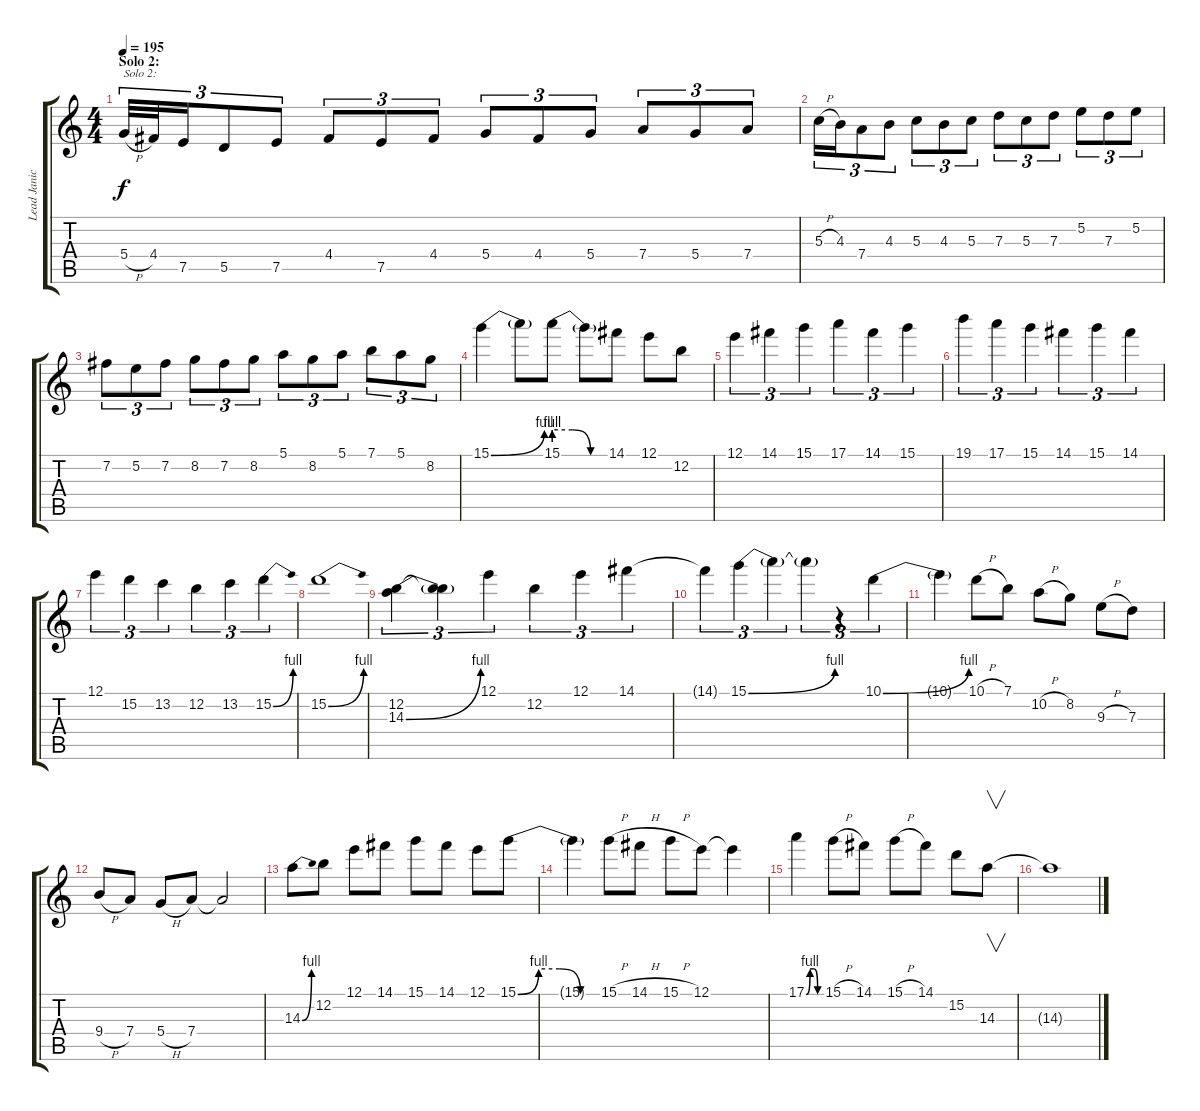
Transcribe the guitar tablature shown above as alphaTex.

\track ("Lead Janick Gers" "Lead Janic") {instrument overdrivenguitar}
\staff {score tabs}
\tuning (E4 B3 G3 D3 A2 E2) {hide}
\ts (4 4)
\section ("" "Solo 2:")
\tempo 195
\clef g2
\ks c
5.4{h}.32{tu (3 2) txt "Solo 2:" dy f instrument overdrivenguitar} 4.4.32{tu (3 2)} 7.5.16{tu (3 2)} 5.5.8{tu (3 2)} 7.5.8{tu (3 2)} 4.4.8{tu (3 2)} 7.5.8{tu (3 2)} 4.4.8{tu (3 2)} 5.4.8{tu (3 2)} 4.4.8{tu (3 2)} 5.4.8{tu (3 2)} 7.4.8{tu (3 2)} 5.4.8{tu (3 2)} 7.4.8{tu (3 2)} |
5.3{h}.16{tu (3 2)} 4.3.16{tu (3 2)} 7.4.8{tu (3 2)} 4.3.8{tu (3 2)} 5.3.8{tu (3 2)} 4.3.8{tu (3 2)} 5.3.8{tu (3 2)} 7.3.8{tu (3 2)} 5.3.8{tu (3 2)} 7.3.8{tu (3 2)} 5.2.8{tu (3 2)} 7.3.8{tu (3 2)} 5.2.8{tu (3 2)} |
7.2.8{tu (3 2)} 5.2.8{tu (3 2)} 7.2.8{tu (3 2)} 8.2.8{tu (3 2)} 7.2.8{tu (3 2)} 8.2.8{tu (3 2)} 5.1.8{tu (3 2)} 8.2.8{tu (3 2)} 5.1.8{tu (3 2)} 7.1.8{tu (3 2)} 5.1.8{tu (3 2)} 8.2.8{tu (3 2)} |
15.1{be (bend 0 0 60 4)}.4 15.1{t}.8 15.1{be (custom 0 4 20 4 40 0 60 0)}.8 15.1{t}.8 14.1.8 12.1.8 12.2.8 |
12.1.4{tu (3 2)} 14.1.4{tu (3 2)} 15.1.4{tu (3 2)} 17.1.4{tu (3 2)} 14.1.4{tu (3 2)} 15.1.4{tu (3 2)} |
19.1.4{tu (3 2)} 17.1.4{tu (3 2)} 15.1.4{tu (3 2)} 14.1.4{tu (3 2)} 15.1.4{tu (3 2)} 14.1.4{tu (3 2)} |
12.1.4{tu (3 2)} 15.2.4{tu (3 2)} 13.2.4{tu (3 2)} 12.2.4{tu (3 2)} 13.2.4{tu (3 2)} 15.2{be (bend 0 0 60 4)}.4{tu (3 2)} |
15.2{be (bend 0 0 60 4)}.1 |
(12.2 14.3{be (bend 0 0 60 4)}).4{tu (3 2)} (12.2{t} 14.3{t}).4{tu (3 2)} 12.1.4{tu (3 2)} 12.2.4{tu (3 2)} 12.1.4{tu (3 2)} 14.1.4{tu (3 2)} |
14.1{t}.4{tu (3 2)} 15.1{be (bend 0 0 60 4)}.4{tu (3 2)} 15.1{t}.4{tu (3 2)} 15.1{t}.4{tu (3 2)} r.4{tu (3 2)} 10.1{be (bend 0 0 60 4)}.4{tu (3 2)} |
10.1{t}.4 10.1{h}.8 7.1.8 10.2{h}.8 8.2.8 9.3{h}.8 7.3.8 |
9.4{h}.8 7.4.8 5.4{h}.8 7.4.8 7.4{t}.2 |
14.3{be (bend 0 0 60 4)}.8 12.2.8 12.1.8 14.1.8 15.1.8 14.1.8 12.1.8 15.1{be (custom 0 0 15 4 30 4 45 0 60 0)}.8 |
15.1{t}.4 15.1{h}.8 14.1{h}.8 15.1{h}.8 12.1.8 12.1{t}.4 |
17.1{be (custom 0 0 15 4 30 4 45 0 60 0)}.4 15.1{h}.8 14.1.8 15.1{h}.8 14.1.8 15.2.8 14.3.8{v} |
14.3{t}.1
